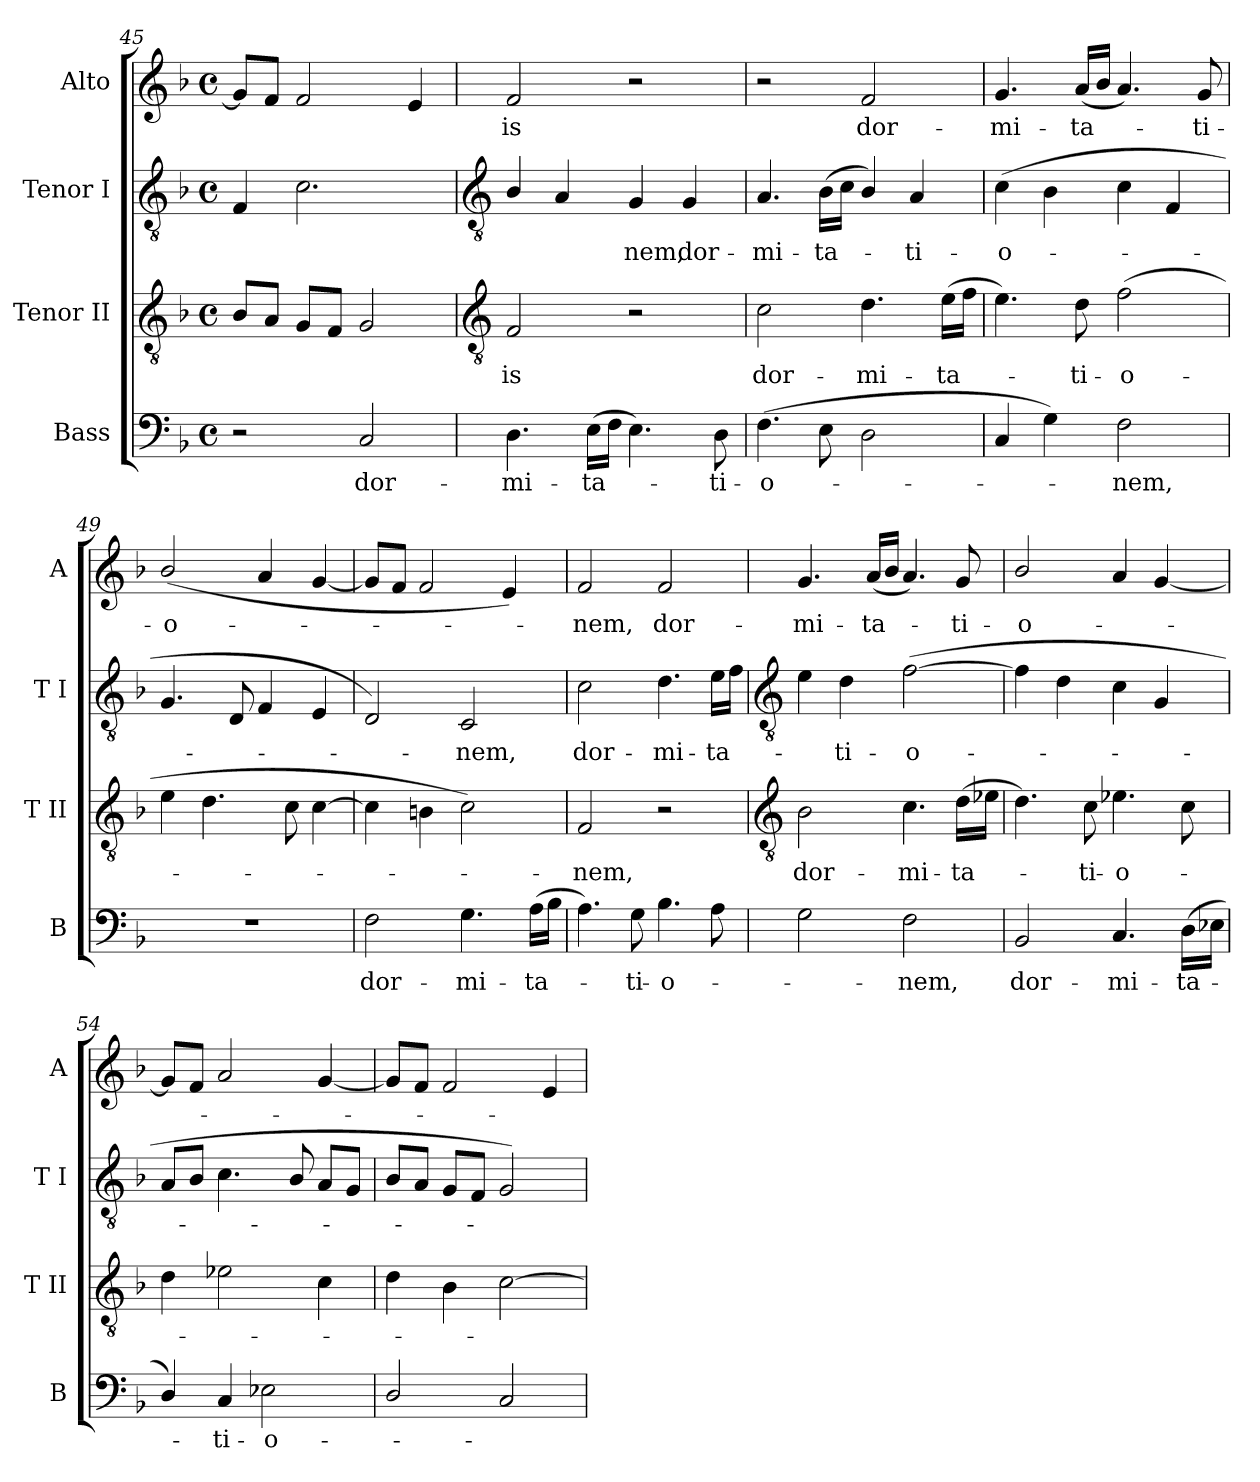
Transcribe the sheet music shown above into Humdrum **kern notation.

**kern	**text	**kern	**text	**kern	**text	**kern	**text
*part4	*part4	*part3	*part3	*part2	*part2	*part1	*part1
*staff4	*staff4	*staff3	*staff3	*staff2	*staff2	*staff1	*staff1
*I"Bass	*	*I"Tenor II	*	*I"Tenor I	*	*I"Alto	*
*I'B	*	*I'T II	*	*I'T I	*	*I'A	*
*clefF4	*	*clefGv2	*	*clefGv2	*	*clefG2	*
*k[b-]	*	*k[b-]	*	*k[b-]	*	*k[b-]	*
*F:	*	*F:	*	*F:	*	*F:	*
*M4/4	*	*M4/4	*	*M4/4	*	*M4/4	*
*met(c)	*	*met(c)	*	*met(c)	*	*met(c)	*
=45	=45	=45	=45	=45	=45	=45	=45
2r	.	8B-L	.	4F	.	8gL]	.
.	.	8AJ	.	.	.	8fJ	.
.	.	8GL	.	2.c	.	2f	.
.	.	8FJ	.	.	.	.	.
!	!LO:LY:b	!	!	!	!	!	!
2C	dor-	2G	.	.	.	.	.
.	.	.	.	.	.	4e	.
!!LO:LB:g=z
=46	=46	=46	=46	=46	=46	=46	=46
*	*	*clefGv2	*	*clefGv2	*	*	*
!	!LO:LY:b	!	!LO:LY:b	!	!	!	!LO:LY:b
4.D	-mi-	2F	is	4B-/	.	2f	is
.	.	.	.	4A	.	.	.
!	!LO:LY:b	!	!	!	!	!	!
(>16ELL	-ta-	.	.	.	.	.	.
16FJJ	.	.	.	.	.	.	.
!	!	!	!	!	!LO:LY:b	!	!
4.E)	.	2r	.	4G	nem,	2r	.
!	!	!	!	!	!LO:LY:b	!	!
.	.	.	.	4G	dor-	.	.
!	!LO:LY:b	!	!	!	!	!	!
8D	ti-	.	.	.	.	.	.
=47	=47	=47	=47	=47	=47	=47	=47
!	!LO:LY:b	!	!LO:LY:b	!	!LO:LY:b	!	!
(>4.F	-o-	2c	dor-	4.A	-mi-	2r	.
!	!	!	!	!	!LO:LY:b	!	!
8E	.	.	.	(>16B-LL	-ta-	.	.
.	.	.	.	16cJJ	.	.	.
!	!	!	!LO:LY:b	!	!	!	!LO:LY:b
2D	.	4.d	-mi-	4B-/)	.	2f	dor-
!	!	!	!	!	!LO:LY:b	!	!
.	.	.	.	4A	ti-	.	.
!	!	!	!LO:LY:b	!	!	!	!
.	.	(>16eLL	-ta-	.	.	.	.
.	.	16fJJ	.	.	.	.	.
=48	=48	=48	=48	=48	=48	=48	=48
!	!	!	!	!	!LO:LY:b	!	!LO:LY:b
4C	.	4.e)	.	(>4c	-o-	4.g	-mi-
4G)	.	.	.	4B-	.	.	.
!	!	!	!LO:LY:b	!	!	!	!LO:LY:b
.	.	8d	ti-	.	.	(<16aLL	-ta-
.	.	.	.	.	.	16b-JJ	.
!	!LO:LY:b	!	!LO:LY:b	!	!	!	!
2F	nem,	(>2f	-o-	4c	.	4.a)	.
.	.	.	.	4F	.	.	.
!	!	!	!	!	!	!	!LO:LY:b
.	.	.	.	.	.	8g	ti-
=49	=49	=49	=49	=49	=49	=49	=49
!	!	!	!	!	!	!	!LO:LY:b
1r	.	4e	.	4.G	.	(<2b-/	-o-
.	.	4.d	.	.	.	.	.
.	.	.	.	8D	.	.	.
.	.	.	.	4F	.	4a	.
.	.	8c	.	.	.	.	.
.	.	[4c	.	4E	.	[4g	.
=50	=50	=50	=50	=50	=50	=50	=50
!	!LO:LY:b	!	!	!	!	!	!
2F	dor-	4c]	.	2D)	.	8gL]	.
.	.	.	.	.	.	8fJ	.
.	.	4Bn	.	.	.	2f	.
!	!LO:LY:b	!	!	!	!LO:LY:b	!	!
4.G	-mi-	2c)	.	2C	nem,	.	.
.	.	.	.	.	.	4e)	.
!	!LO:LY:b	!	!	!	!	!	!
(>16ALL	-ta-	.	.	.	.	.	.
16B-JJ	.	.	.	.	.	.	.
=51	=51	=51	=51	=51	=51	=51	=51
!	!	!	!LO:LY:b	!	!LO:LY:b	!	!LO:LY:b
4.A)	.	2F	nem,	2c	dor-	2f	nem,
!	!LO:LY:b	!	!	!	!	!	!
8G	ti-	.	.	.	.	.	.
!	!LO:LY:b	!	!	!	!LO:LY:b	!	!LO:LY:b
4.B-	-o-	2r	.	4.d	-mi-	2f	dor-
!	!	!	!	!	!LO:LY:b	!	!
8A	.	.	.	16eLL	-ta-	.	.
.	.	.	.	16fJJ	.	.	.
!!LO:LB:g=z
=52	=52	=52	=52	=52	=52	=52	=52
*	*	*clefGv2	*	*clefGv2	*	*	*
!	!	!	!LO:LY:b	!	!	!	!LO:LY:b
2G	.	2B-	dor-	4e	.	4.g	-mi-
!	!	!	!	!	!LO:LY:b	!	!
.	.	.	.	4d	ti-	.	.
!	!	!	!	!	!	!	!LO:LY:b
.	.	.	.	.	.	(<16aLL	-ta-
.	.	.	.	.	.	16b-JJ	.
!	!LO:LY:b	!	!LO:LY:b	!	!LO:LY:b	!	!
2F	nem,	4.c	-mi-	(<[2f	-o-	4.a)	.
!	!	!	!LO:LY:b	!	!	!	!LO:LY:b
.	.	(>16dLL	-ta-	.	.	8g	ti-
.	.	16e-XJJ	.	.	.	.	.
=53	=53	=53	=53	=53	=53	=53	=53
!	!LO:LY:b	!	!	!	!	!	!LO:LY:b
2BB-	dor-	4.d)	.	4f]	.	2b-/	-o-
.	.	.	.	4d	.	.	.
!	!	!	!LO:LY:b	!	!	!	!
.	.	8c	ti-	.	.	.	.
!	!LO:LY:b	!	!LO:LY:b	!	!	!	!
4.C	-mi-	4.e-X	-o-	4c	.	4a	.
.	.	.	.	4G	.	[4g	.
!	!LO:LY:b	!	!	!	!	!	!
(>16DLL	-ta-	8c	.	.	.	.	.
16E-XJJ	.	.	.	.	.	.	.
=54	=54	=54	=54	=54	=54	=54	=54
4D/)	.	4d	.	8AL	.	8gL]	.
.	.	.	.	8B-J	.	8fJ	.
!	!LO:LY:b	!	!	!	!	!	!
4C	ti-	2e-X	.	4.c	.	2a	.
!	!LO:LY:b	!	!	!	!	!	!
2E-X	-o-	.	.	.	.	.	.
.	.	.	.	8B-/	.	.	.
.	.	4c	.	8AL	.	[4g	.
.	.	.	.	8GJ	.	.	.
=55	=55	=55	=55	=55	=55	=55	=55
2D/	.	4d	.	8B-L	.	8gL]	.
.	.	.	.	8AJ	.	8fJ	.
.	.	4B-	.	8GL	.	2f	.
.	.	.	.	8FJ	.	.	.
2C	.	[2c	.	2G)	.	.	.
.	.	.	.	.	.	4e	.
=	=	=	=	=	=	=	=
*-	*-	*-	*-	*-	*-	*-	*-
